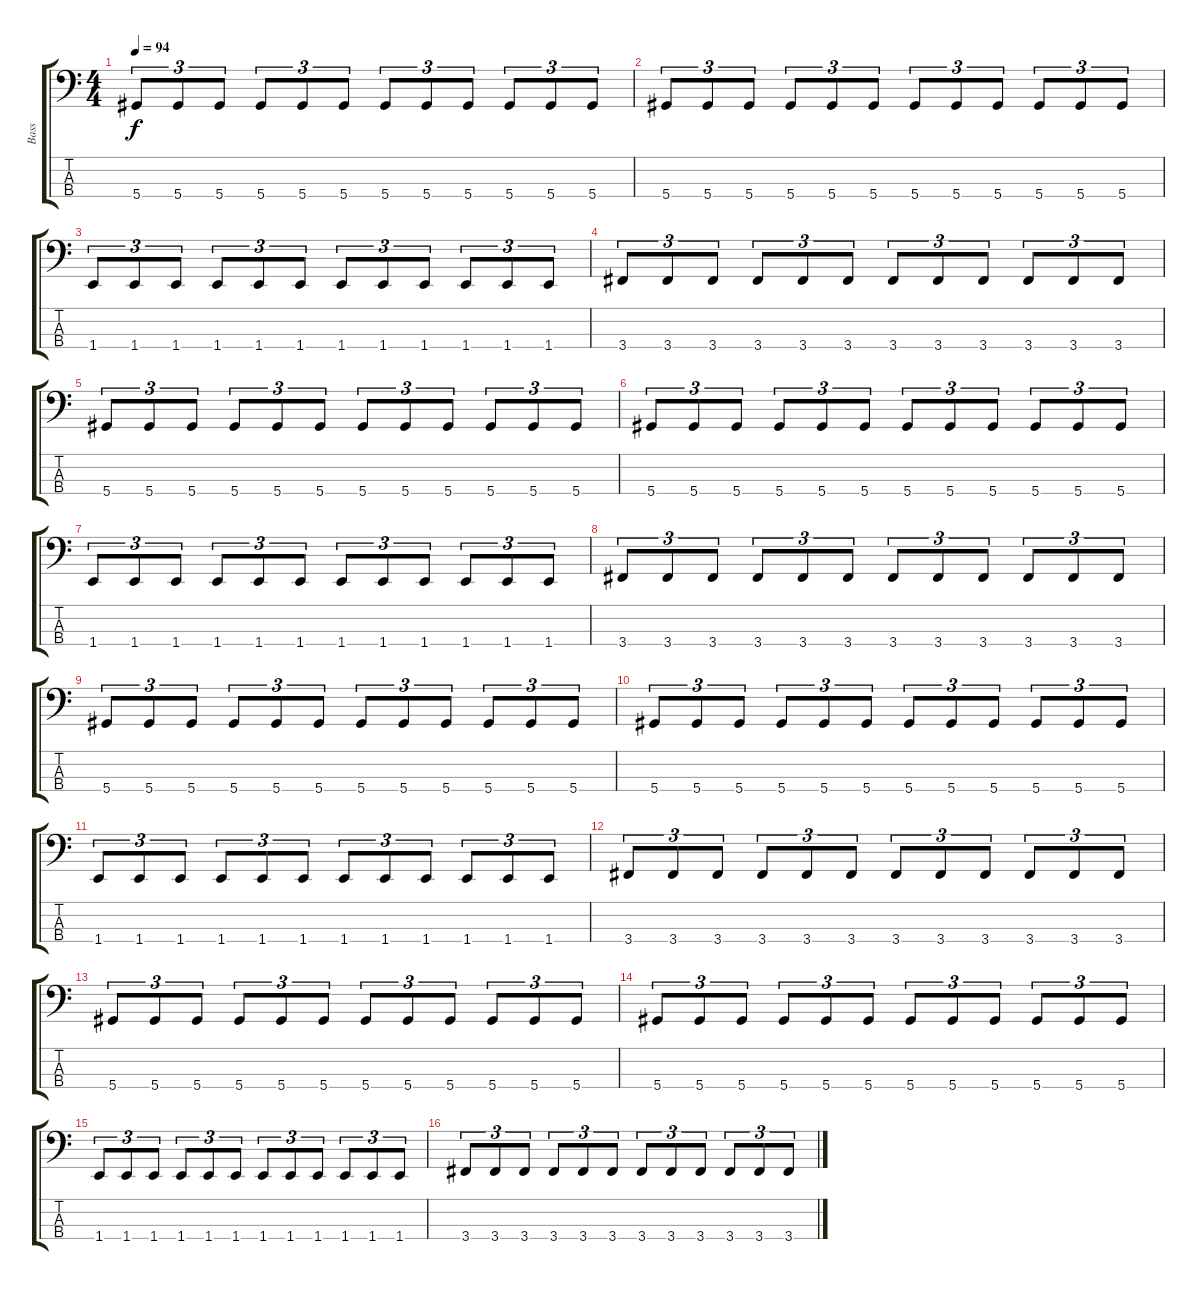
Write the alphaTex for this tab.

\track ("Bass" "Bass") {instrument electricbasspick}
\staff {score tabs}
\tuning (Gb2 Db2 Ab1 Eb1) {hide}
\ts (4 4)
\tempo 94
\clef f4
\ks c
5.4.8{tu (3 2) dy f} 5.4.8{tu (3 2)} 5.4.8{tu (3 2)} 5.4.8{tu (3 2)} 5.4.8{tu (3 2)} 5.4.8{tu (3 2)} 5.4.8{tu (3 2)} 5.4.8{tu (3 2)} 5.4.8{tu (3 2)} 5.4.8{tu (3 2)} 5.4.8{tu (3 2)} 5.4.8{tu (3 2)} |
5.4.8{tu (3 2)} 5.4.8{tu (3 2)} 5.4.8{tu (3 2)} 5.4.8{tu (3 2)} 5.4.8{tu (3 2)} 5.4.8{tu (3 2)} 5.4.8{tu (3 2)} 5.4.8{tu (3 2)} 5.4.8{tu (3 2)} 5.4.8{tu (3 2)} 5.4.8{tu (3 2)} 5.4.8{tu (3 2)} |
1.4.8{tu (3 2)} 1.4.8{tu (3 2)} 1.4.8{tu (3 2)} 1.4.8{tu (3 2)} 1.4.8{tu (3 2)} 1.4.8{tu (3 2)} 1.4.8{tu (3 2)} 1.4.8{tu (3 2)} 1.4.8{tu (3 2)} 1.4.8{tu (3 2)} 1.4.8{tu (3 2)} 1.4.8{tu (3 2)} |
3.4.8{tu (3 2)} 3.4.8{tu (3 2)} 3.4.8{tu (3 2)} 3.4.8{tu (3 2)} 3.4.8{tu (3 2)} 3.4.8{tu (3 2)} 3.4.8{tu (3 2)} 3.4.8{tu (3 2)} 3.4.8{tu (3 2)} 3.4.8{tu (3 2)} 3.4.8{tu (3 2)} 3.4.8{tu (3 2)} |
5.4.8{tu (3 2)} 5.4.8{tu (3 2)} 5.4.8{tu (3 2)} 5.4.8{tu (3 2)} 5.4.8{tu (3 2)} 5.4.8{tu (3 2)} 5.4.8{tu (3 2)} 5.4.8{tu (3 2)} 5.4.8{tu (3 2)} 5.4.8{tu (3 2)} 5.4.8{tu (3 2)} 5.4.8{tu (3 2)} |
5.4.8{tu (3 2)} 5.4.8{tu (3 2)} 5.4.8{tu (3 2)} 5.4.8{tu (3 2)} 5.4.8{tu (3 2)} 5.4.8{tu (3 2)} 5.4.8{tu (3 2)} 5.4.8{tu (3 2)} 5.4.8{tu (3 2)} 5.4.8{tu (3 2)} 5.4.8{tu (3 2)} 5.4.8{tu (3 2)} |
1.4.8{tu (3 2)} 1.4.8{tu (3 2)} 1.4.8{tu (3 2)} 1.4.8{tu (3 2)} 1.4.8{tu (3 2)} 1.4.8{tu (3 2)} 1.4.8{tu (3 2)} 1.4.8{tu (3 2)} 1.4.8{tu (3 2)} 1.4.8{tu (3 2)} 1.4.8{tu (3 2)} 1.4.8{tu (3 2)} |
3.4.8{tu (3 2)} 3.4.8{tu (3 2)} 3.4.8{tu (3 2)} 3.4.8{tu (3 2)} 3.4.8{tu (3 2)} 3.4.8{tu (3 2)} 3.4.8{tu (3 2)} 3.4.8{tu (3 2)} 3.4.8{tu (3 2)} 3.4.8{tu (3 2)} 3.4.8{tu (3 2)} 3.4.8{tu (3 2)} |
5.4.8{tu (3 2)} 5.4.8{tu (3 2)} 5.4.8{tu (3 2)} 5.4.8{tu (3 2)} 5.4.8{tu (3 2)} 5.4.8{tu (3 2)} 5.4.8{tu (3 2)} 5.4.8{tu (3 2)} 5.4.8{tu (3 2)} 5.4.8{tu (3 2)} 5.4.8{tu (3 2)} 5.4.8{tu (3 2)} |
5.4.8{tu (3 2)} 5.4.8{tu (3 2)} 5.4.8{tu (3 2)} 5.4.8{tu (3 2)} 5.4.8{tu (3 2)} 5.4.8{tu (3 2)} 5.4.8{tu (3 2)} 5.4.8{tu (3 2)} 5.4.8{tu (3 2)} 5.4.8{tu (3 2)} 5.4.8{tu (3 2)} 5.4.8{tu (3 2)} |
1.4.8{tu (3 2)} 1.4.8{tu (3 2)} 1.4.8{tu (3 2)} 1.4.8{tu (3 2)} 1.4.8{tu (3 2)} 1.4.8{tu (3 2)} 1.4.8{tu (3 2)} 1.4.8{tu (3 2)} 1.4.8{tu (3 2)} 1.4.8{tu (3 2)} 1.4.8{tu (3 2)} 1.4.8{tu (3 2)} |
3.4.8{tu (3 2)} 3.4.8{tu (3 2)} 3.4.8{tu (3 2)} 3.4.8{tu (3 2)} 3.4.8{tu (3 2)} 3.4.8{tu (3 2)} 3.4.8{tu (3 2)} 3.4.8{tu (3 2)} 3.4.8{tu (3 2)} 3.4.8{tu (3 2)} 3.4.8{tu (3 2)} 3.4.8{tu (3 2)} |
5.4.8{tu (3 2)} 5.4.8{tu (3 2)} 5.4.8{tu (3 2)} 5.4.8{tu (3 2)} 5.4.8{tu (3 2)} 5.4.8{tu (3 2)} 5.4.8{tu (3 2)} 5.4.8{tu (3 2)} 5.4.8{tu (3 2)} 5.4.8{tu (3 2)} 5.4.8{tu (3 2)} 5.4.8{tu (3 2)} |
5.4.8{tu (3 2)} 5.4.8{tu (3 2)} 5.4.8{tu (3 2)} 5.4.8{tu (3 2)} 5.4.8{tu (3 2)} 5.4.8{tu (3 2)} 5.4.8{tu (3 2)} 5.4.8{tu (3 2)} 5.4.8{tu (3 2)} 5.4.8{tu (3 2)} 5.4.8{tu (3 2)} 5.4.8{tu (3 2)} |
1.4.8{tu (3 2)} 1.4.8{tu (3 2)} 1.4.8{tu (3 2)} 1.4.8{tu (3 2)} 1.4.8{tu (3 2)} 1.4.8{tu (3 2)} 1.4.8{tu (3 2)} 1.4.8{tu (3 2)} 1.4.8{tu (3 2)} 1.4.8{tu (3 2)} 1.4.8{tu (3 2)} 1.4.8{tu (3 2)} |
3.4.8{tu (3 2)} 3.4.8{tu (3 2)} 3.4.8{tu (3 2)} 3.4.8{tu (3 2)} 3.4.8{tu (3 2)} 3.4.8{tu (3 2)} 3.4.8{tu (3 2)} 3.4.8{tu (3 2)} 3.4.8{tu (3 2)} 3.4.8{tu (3 2)} 3.4.8{tu (3 2)} 3.4.8{tu (3 2)}
